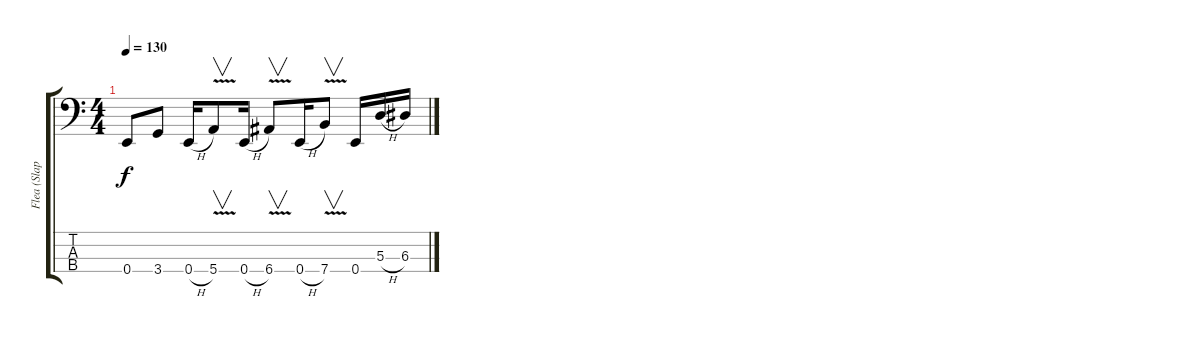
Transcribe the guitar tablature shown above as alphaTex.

\track ("Flea (Slap)" "Flea (Slap") {instrument slapbass1}
\staff {score tabs}
\tuning (G2 D2 A1 E1) {hide}
\ts (4 4)
\tempo 130
\clef f4
\ks c
0.4.8{dy f} 3.4.8 0.4{h}.16 5.4{v}.8{v} 0.4{h}.16 6.4{v}.8{v} 0.4{h}.16 7.4{v}.8{v} 0.4.16 5.3{h}.16 6.3.16
